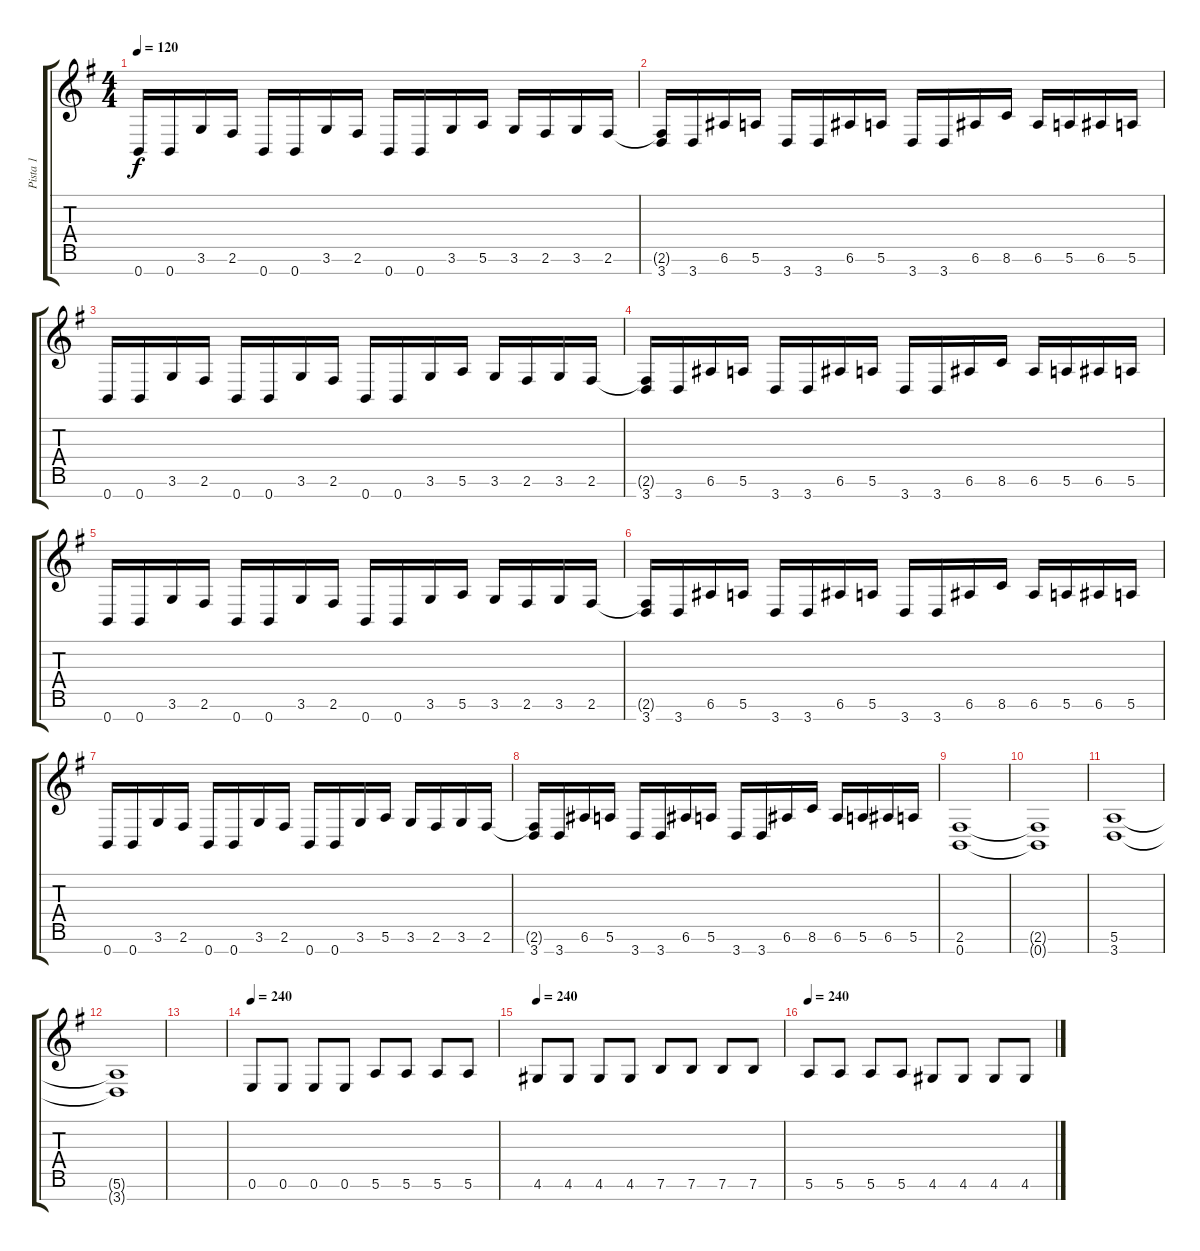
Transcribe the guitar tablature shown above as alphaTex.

\track ("Pista 1" "Pista 1") {instrument distortionguitar}
\staff {score tabs}
\tuning (E4 B3 G3 D3 A2 E2 B1) {hide}
\ts (4 4)
\tempo 120
\clef g2
\ks g
0.7.16{dy f instrument distortionguitar} 0.7.16 3.6.16 2.6.16 0.7.16 0.7.16 3.6.16 2.6.16 0.7.16 0.7.16 3.6.16 5.6.16 3.6.16 2.6.16 3.6.16 2.6.16 |
(2.6{t} 3.7).16 3.7.16 6.6.16 5.6.16 3.7.16 3.7.16 6.6.16 5.6.16 3.7.16 3.7.16 6.6.16 8.6.16 6.6.16 5.6.16 6.6.16 5.6.16 |
0.7.16 0.7.16 3.6.16 2.6.16 0.7.16 0.7.16 3.6.16 2.6.16 0.7.16 0.7.16 3.6.16 5.6.16 3.6.16 2.6.16 3.6.16 2.6.16 |
(2.6{t} 3.7).16 3.7.16 6.6.16 5.6.16 3.7.16 3.7.16 6.6.16 5.6.16 3.7.16 3.7.16 6.6.16 8.6.16 6.6.16 5.6.16 6.6.16 5.6.16 |
0.7.16 0.7.16 3.6.16 2.6.16 0.7.16 0.7.16 3.6.16 2.6.16 0.7.16 0.7.16 3.6.16 5.6.16 3.6.16 2.6.16 3.6.16 2.6.16 |
(2.6{t} 3.7).16 3.7.16 6.6.16 5.6.16 3.7.16 3.7.16 6.6.16 5.6.16 3.7.16 3.7.16 6.6.16 8.6.16 6.6.16 5.6.16 6.6.16 5.6.16 |
0.7.16 0.7.16 3.6.16 2.6.16 0.7.16 0.7.16 3.6.16 2.6.16 0.7.16 0.7.16 3.6.16 5.6.16 3.6.16 2.6.16 3.6.16 2.6.16 |
(2.6{t} 3.7).16 3.7.16 6.6.16 5.6.16 3.7.16 3.7.16 6.6.16 5.6.16 3.7.16 3.7.16 6.6.16 8.6.16 6.6.16 5.6.16 6.6.16 5.6.16 |
(2.6 0.7).1 |
(2.6{t} 0.7{t}).1 |
(5.6 3.7).1 |
(5.6{t} 3.7{t}).1 |
|
\tempo 240
0.6.8 0.6.8 0.6.8 0.6.8 5.6.8 5.6.8 5.6.8 5.6.8 |
\tempo 240
4.6.8 4.6.8 4.6.8 4.6.8 7.6.8 7.6.8 7.6.8 7.6.8 |
\tempo 240
5.6.8 5.6.8 5.6.8 5.6.8 4.6.8 4.6.8 4.6.8 4.6.8
